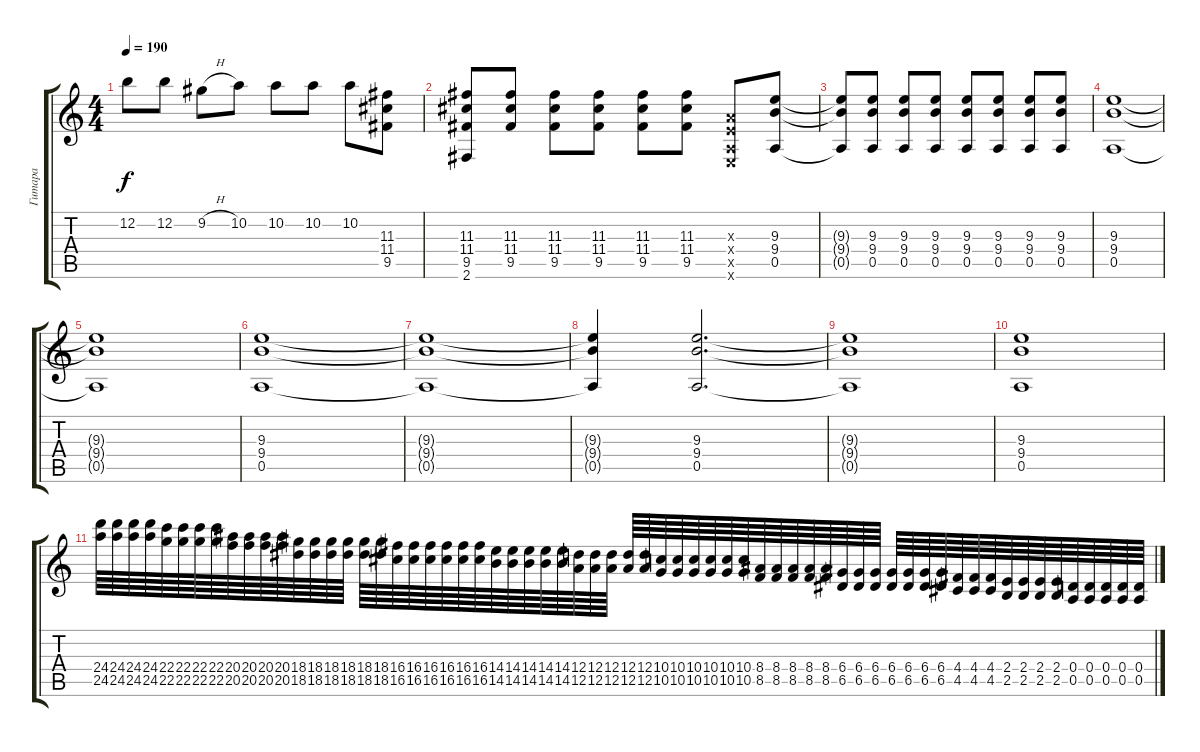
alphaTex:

\track ("Гитара" "Гитара") {instrument overdrivenguitar}
\staff {score tabs}
\tuning (E4 B3 G3 D3 A2 E2) {hide}
\ts (4 4)
\tempo 190
\clef g2
\ks c
12.2.8{dy f} 12.2.8 9.2{h}.8 10.2.8 10.2.8 10.2.8 10.2.8 (11.3 11.4 9.5).8 |
(11.3 11.4 9.5 2.6).8 (11.3 11.4 9.5).8 (11.3 11.4 9.5).8 (11.3 11.4 9.5).8 (11.3 11.4 9.5).8 (11.3 11.4 9.5).8 (2.3{x} 2.4{x} 0.5{x} 0.6{x}).8 (9.3 9.4 0.5).8 |
(9.3{t} 9.4{t} 0.5{t}).8 (9.3 9.4 0.5).8 (9.3 9.4 0.5).8 (9.3 9.4 0.5).8 (9.3 9.4 0.5).8 (9.3 9.4 0.5).8 (9.3 9.4 0.5).8 (9.3 9.4 0.5).8 |
(9.3 9.4 0.5).1 |
(9.3{t} 9.4{t} 0.5{t}).1 |
(9.3 9.4 0.5).1 |
(9.3{t} 9.4{t} 0.5{t}).1 |
(9.3{t} 9.4{t} 0.5{t}).4 (9.3 9.4 0.5).2{d} |
(9.3{t} 9.4{t} 0.5{t}).1 |
(9.3 9.4 0.5).1 |
(24.4 24.5).64 (24.4 24.5).64 (24.4 24.5).64 (24.4 24.5).64 (22.4 22.5).64 (22.4 22.5).64 (22.4 22.5).64 (22.4 22.5).64 (20.4 20.5).64 (20.4 20.5).64 (20.4 20.5).64 (20.4 20.5).64 (18.4 18.5).64 (18.4 18.5).64 (18.4 18.5).64 (18.4 18.5).64 (18.4 18.5).64 (18.4 18.5).64 (16.4 16.5).64 (16.4 16.5).64 (16.4 16.5).64 (16.4 16.5).64 (16.4 16.5).64 (16.4 16.5).64 (14.4 14.5).64 (14.4 14.5).64 (14.4 14.5).64 (14.4 14.5).64 (14.4 14.5).64 (12.4 12.5).64 (12.4 12.5).64 (12.4 12.5).64 (12.4 12.5).64 (12.4 12.5).64 (10.4 10.5).64 (10.4 10.5).64 (10.4 10.5).64 (10.4 10.5).64 (10.4 10.5).64 (10.4 10.5).64 (8.4 8.5).64 (8.4 8.5).64 (8.4 8.5).64 (8.4 8.5).64 (8.4 8.5).64 (6.4 6.5).64 (6.4 6.5).64 (6.4 6.5).64 (6.4 6.5).64 (6.4 6.5).64 (6.4 6.5).64 (6.4 6.5).64 (4.4 4.5).64 (4.4 4.5).64 (4.4 4.5).64 (2.4 2.5).64 (2.4 2.5).64 (2.4 2.5).64 (2.4 2.5).64 (0.4 0.5).64 (0.4 0.5).64 (0.4 0.5).64 (0.4 0.5).64 (0.4 0.5).64
